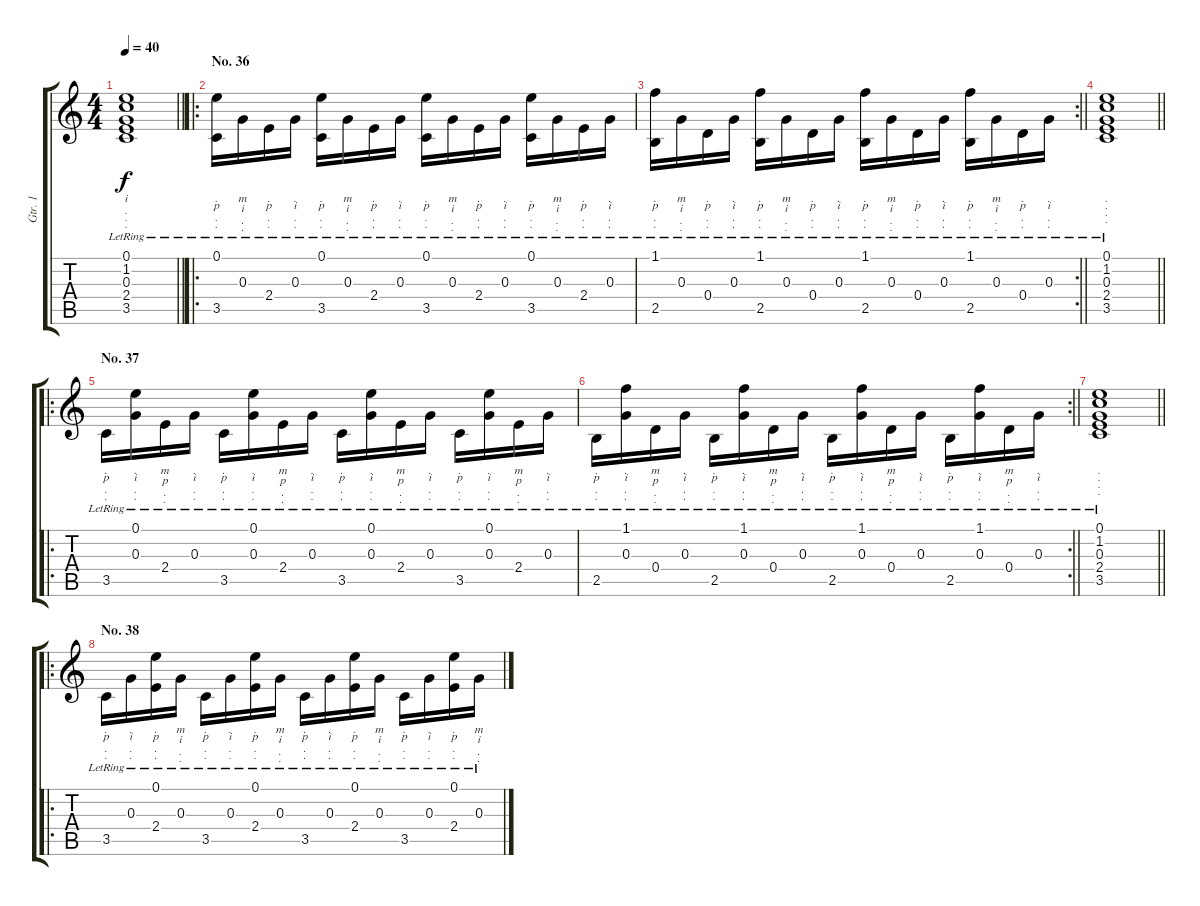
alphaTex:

\track ("Gtr. 1" "Gtr. 1") {instrument acousticguitarnylon}
\staff {score tabs}
\tuning (E4 B3 G3 D3 A2 E2) {hide}
\ts (4 4)
\tempo 40
\clef g2
\barLineRight lightlight
\ks c
(0.1{lr} 1.2{lr} 0.3{lr} 2.4{lr} 3.5{lr}).1{lyrics (0 "i") lyrics (1 ".") lyrics (2 ".") lyrics (3 ".") lyrics (4 "") dy f} |
\ro
\section ("" "No. 36")
(0.1{lr} 3.5{lr}).16{lyrics (0 ".") lyrics (1 "p") lyrics (2 ".") lyrics (3 ".") lyrics (4 "") beam Down} 0.3{lr}.16{lyrics (0 "m") lyrics (1 "i") lyrics (2 ".") lyrics (3 ".") lyrics (4 "") beam Down} 2.4{lr}.16{lyrics (0 ".") lyrics (1 "p") lyrics (2 ".") lyrics (3 ".") lyrics (4 "") beam Down} 0.3{lr}.16{lyrics (0 ".") lyrics (1 "i") lyrics (2 ".") lyrics (3 ".") lyrics (4 "") beam Down} (0.1{lr} 3.5{lr}).16{lyrics (0 ".") lyrics (1 "p") lyrics (2 ".") lyrics (3 ".") lyrics (4 "") beam Down} 0.3{lr}.16{lyrics (0 "m") lyrics (1 "i") lyrics (2 ".") lyrics (3 ".") lyrics (4 "") beam Down} 2.4{lr}.16{lyrics (0 ".") lyrics (1 "p") lyrics (2 ".") lyrics (3 ".") lyrics (4 "") beam Down} 0.3{lr}.16{lyrics (0 ".") lyrics (1 "i") lyrics (2 ".") lyrics (3 ".") lyrics (4 "") beam Down} (0.1{lr} 3.5{lr}).16{lyrics (0 ".") lyrics (1 "p") lyrics (2 ".") lyrics (3 ".") lyrics (4 "") beam Down} 0.3{lr}.16{lyrics (0 "m") lyrics (1 "i") lyrics (2 ".") lyrics (3 ".") lyrics (4 "") beam Down} 2.4{lr}.16{lyrics (0 ".") lyrics (1 "p") lyrics (2 ".") lyrics (3 ".") lyrics (4 "") beam Down} 0.3{lr}.16{lyrics (0 ".") lyrics (1 "i") lyrics (2 ".") lyrics (3 ".") lyrics (4 "") beam Down} (0.1{lr} 3.5{lr}).16{lyrics (0 ".") lyrics (1 "p") lyrics (2 ".") lyrics (3 ".") lyrics (4 "") beam Down} 0.3{lr}.16{lyrics (0 "m") lyrics (1 "i") lyrics (2 ".") lyrics (3 ".") lyrics (4 "") beam Down} 2.4{lr}.16{lyrics (0 ".") lyrics (1 "p") lyrics (2 ".") lyrics (3 ".") lyrics (4 "") beam Down} 0.3{lr}.16{lyrics (0 ".") lyrics (1 "i") lyrics (2 ".") lyrics (3 ".") lyrics (4 "") beam Down} |
\rc 2
\barLineRight lightlight
(1.1{lr} 2.5{lr}).16{lyrics (0 ".") lyrics (1 "p") lyrics (2 ".") lyrics (3 ".") lyrics (4 "") beam Down} 0.3{lr}.16{lyrics (0 "m") lyrics (1 "i") lyrics (2 ".") lyrics (3 ".") lyrics (4 "") beam Down} 0.4{lr}.16{lyrics (0 ".") lyrics (1 "p") lyrics (2 ".") lyrics (3 ".") lyrics (4 "") beam Down} 0.3{lr}.16{lyrics (0 ".") lyrics (1 "i") lyrics (2 ".") lyrics (3 ".") lyrics (4 "") beam Down} (1.1{lr} 2.5{lr}).16{lyrics (0 ".") lyrics (1 "p") lyrics (2 ".") lyrics (3 ".") lyrics (4 "") beam Down} 0.3{lr}.16{lyrics (0 "m") lyrics (1 "i") lyrics (2 ".") lyrics (3 ".") lyrics (4 "") beam Down} 0.4{lr}.16{lyrics (0 ".") lyrics (1 "p") lyrics (2 ".") lyrics (3 ".") lyrics (4 "") beam Down} 0.3{lr}.16{lyrics (0 ".") lyrics (1 "i") lyrics (2 ".") lyrics (3 ".") lyrics (4 "") beam Down} (1.1{lr} 2.5{lr}).16{lyrics (0 ".") lyrics (1 "p") lyrics (2 ".") lyrics (3 ".") lyrics (4 "") beam Down} 0.3{lr}.16{lyrics (0 "m") lyrics (1 "i") lyrics (2 ".") lyrics (3 ".") lyrics (4 "") beam Down} 0.4{lr}.16{lyrics (0 ".") lyrics (1 "p") lyrics (2 ".") lyrics (3 ".") lyrics (4 "") beam Down} 0.3{lr}.16{lyrics (0 ".") lyrics (1 "i") lyrics (2 ".") lyrics (3 ".") lyrics (4 "") beam Down} (1.1{lr} 2.5{lr}).16{lyrics (0 ".") lyrics (1 "p") lyrics (2 ".") lyrics (3 ".") lyrics (4 "") beam Down} 0.3{lr}.16{lyrics (0 "m") lyrics (1 "i") lyrics (2 ".") lyrics (3 ".") lyrics (4 "") beam Down} 0.4{lr}.16{lyrics (0 ".") lyrics (1 "p") lyrics (2 ".") lyrics (3 ".") lyrics (4 "") beam Down} 0.3{lr}.16{lyrics (0 ".") lyrics (1 "i") lyrics (2 ".") lyrics (3 ".") lyrics (4 "") beam Down} |
\barLineRight lightlight
(0.1{lr} 1.2{lr} 0.3{lr} 2.4{lr} 3.5{lr}).1{lyrics (0 ".") lyrics (1 ".") lyrics (2 ".") lyrics (3 ".") lyrics (4 "")} |
\ro
\section ("" "No. 37")
3.5{lr}.16{lyrics (0 ".") lyrics (1 "p") lyrics (2 ".") lyrics (3 ".") lyrics (4 "") beam Down} (0.1{lr} 0.3{lr}).16{lyrics (0 ".") lyrics (1 "i") lyrics (2 ".") lyrics (3 ".") lyrics (4 "") beam Down} 2.4{lr}.16{lyrics (0 "m") lyrics (1 "p") lyrics (2 ".") lyrics (3 ".") lyrics (4 "") beam Down} 0.3{lr}.16{lyrics (0 ".") lyrics (1 "i") lyrics (2 ".") lyrics (3 ".") lyrics (4 "") beam Down} 3.5{lr}.16{lyrics (0 ".") lyrics (1 "p") lyrics (2 ".") lyrics (3 ".") lyrics (4 "") beam Down} (0.1{lr} 0.3{lr}).16{lyrics (0 ".") lyrics (1 "i") lyrics (2 ".") lyrics (3 ".") lyrics (4 "") beam Down} 2.4{lr}.16{lyrics (0 "m") lyrics (1 "p") lyrics (2 ".") lyrics (3 ".") lyrics (4 "") beam Down} 0.3{lr}.16{lyrics (0 ".") lyrics (1 "i") lyrics (2 ".") lyrics (3 ".") lyrics (4 "") beam Down} 3.5{lr}.16{lyrics (0 ".") lyrics (1 "p") lyrics (2 ".") lyrics (3 ".") lyrics (4 "") beam Down} (0.1{lr} 0.3{lr}).16{lyrics (0 ".") lyrics (1 "i") lyrics (2 ".") lyrics (3 ".") lyrics (4 "") beam Down} 2.4{lr}.16{lyrics (0 "m") lyrics (1 "p") lyrics (2 ".") lyrics (3 ".") lyrics (4 "") beam Down} 0.3{lr}.16{lyrics (0 ".") lyrics (1 "i") lyrics (2 ".") lyrics (3 ".") lyrics (4 "") beam Down} 3.5{lr}.16{lyrics (0 ".") lyrics (1 "p") lyrics (2 ".") lyrics (3 ".") lyrics (4 "") beam Down} (0.1{lr} 0.3{lr}).16{lyrics (0 ".") lyrics (1 "i") lyrics (2 ".") lyrics (3 ".") lyrics (4 "") beam Down} 2.4{lr}.16{lyrics (0 "m") lyrics (1 "p") lyrics (2 ".") lyrics (3 ".") lyrics (4 "") beam Down} 0.3{lr}.16{lyrics (0 ".") lyrics (1 "i") lyrics (2 ".") lyrics (3 ".") lyrics (4 "") beam Down} |
\rc 2
\barLineRight lightlight
2.5{lr}.16{lyrics (0 ".") lyrics (1 "p") lyrics (2 ".") lyrics (3 ".") lyrics (4 "") beam Down} (1.1{lr} 0.3{lr}).16{lyrics (0 ".") lyrics (1 "i") lyrics (2 ".") lyrics (3 ".") lyrics (4 "") beam Down} 0.4{lr}.16{lyrics (0 "m") lyrics (1 "p") lyrics (2 ".") lyrics (3 ".") lyrics (4 "") beam Down} 0.3{lr}.16{lyrics (0 ".") lyrics (1 "i") lyrics (2 ".") lyrics (3 ".") lyrics (4 "") beam Down} 2.5{lr}.16{lyrics (0 ".") lyrics (1 "p") lyrics (2 ".") lyrics (3 ".") lyrics (4 "") beam Down} (1.1{lr} 0.3{lr}).16{lyrics (0 ".") lyrics (1 "i") lyrics (2 ".") lyrics (3 ".") lyrics (4 "") beam Down} 0.4{lr}.16{lyrics (0 "m") lyrics (1 "p") lyrics (2 ".") lyrics (3 ".") lyrics (4 "") beam Down} 0.3{lr}.16{lyrics (0 ".") lyrics (1 "i") lyrics (2 ".") lyrics (3 ".") lyrics (4 "") beam Down} 2.5{lr}.16{lyrics (0 ".") lyrics (1 "p") lyrics (2 ".") lyrics (3 ".") lyrics (4 "") beam Down} (1.1{lr} 0.3{lr}).16{lyrics (0 ".") lyrics (1 "i") lyrics (2 ".") lyrics (3 ".") lyrics (4 "") beam Down} 0.4{lr}.16{lyrics (0 "m") lyrics (1 "p") lyrics (2 ".") lyrics (3 ".") lyrics (4 "") beam Down} 0.3{lr}.16{lyrics (0 ".") lyrics (1 "i") lyrics (2 ".") lyrics (3 ".") lyrics (4 "") beam Down} 2.5{lr}.16{lyrics (0 ".") lyrics (1 "p") lyrics (2 ".") lyrics (3 ".") lyrics (4 "") beam Down} (1.1{lr} 0.3{lr}).16{lyrics (0 ".") lyrics (1 "i") lyrics (2 ".") lyrics (3 ".") lyrics (4 "") beam Down} 0.4{lr}.16{lyrics (0 "m") lyrics (1 "p") lyrics (2 ".") lyrics (3 ".") lyrics (4 "") beam Down} 0.3{lr}.16{lyrics (0 ".") lyrics (1 "i") lyrics (2 ".") lyrics (3 ".") lyrics (4 "") beam Down} |
\barLineRight lightlight
(0.1{lr} 1.2{lr} 0.3{lr} 2.4{lr} 3.5{lr}).1{lyrics (0 ".") lyrics (1 ".") lyrics (2 ".") lyrics (3 ".") lyrics (4 "")} |
\ro
\section ("" "No. 38")
3.5{lr}.16{lyrics (0 ".") lyrics (1 "p") lyrics (2 ".") lyrics (3 ".") lyrics (4 "") beam Down} 0.3{lr}.16{lyrics (0 ".") lyrics (1 "i") lyrics (2 ".") lyrics (3 ".") lyrics (4 "") beam Down} (0.1{lr} 2.4{lr}).16{lyrics (0 ".") lyrics (1 "p") lyrics (2 ".") lyrics (3 ".") lyrics (4 "") beam Down} 0.3{lr}.16{lyrics (0 "m") lyrics (1 "i") lyrics (2 ".") lyrics (3 ".") lyrics (4 "") beam Down} 3.5{lr}.16{lyrics (0 ".") lyrics (1 "p") lyrics (2 ".") lyrics (3 ".") lyrics (4 "") beam Down} 0.3{lr}.16{lyrics (0 ".") lyrics (1 "i") lyrics (2 ".") lyrics (3 ".") lyrics (4 "") beam Down} (0.1{lr} 2.4{lr}).16{lyrics (0 ".") lyrics (1 "p") lyrics (2 ".") lyrics (3 ".") lyrics (4 "") beam Down} 0.3{lr}.16{lyrics (0 "m") lyrics (1 "i") lyrics (2 ".") lyrics (3 ".") lyrics (4 "") beam Down} 3.5{lr}.16{lyrics (0 ".") lyrics (1 "p") lyrics (2 ".") lyrics (3 ".") lyrics (4 "") beam Down} 0.3{lr}.16{lyrics (0 ".") lyrics (1 "i") lyrics (2 ".") lyrics (3 ".") lyrics (4 "") beam Down} (0.1{lr} 2.4{lr}).16{lyrics (0 ".") lyrics (1 "p") lyrics (2 ".") lyrics (3 ".") lyrics (4 "") beam Down} 0.3{lr}.16{lyrics (0 "m") lyrics (1 "i") lyrics (2 ".") lyrics (3 ".") lyrics (4 "") beam Down} 3.5{lr}.16{lyrics (0 ".") lyrics (1 "p") lyrics (2 ".") lyrics (3 ".") lyrics (4 "") beam Down} 0.3{lr}.16{lyrics (0 ".") lyrics (1 "i") lyrics (2 ".") lyrics (3 ".") lyrics (4 "") beam Down} (0.1{lr} 2.4{lr}).16{lyrics (0 ".") lyrics (1 "p") lyrics (2 ".") lyrics (3 ".") lyrics (4 "") beam Down} 0.3{lr}.16{lyrics (0 "m") lyrics (1 "i") lyrics (2 ".") lyrics (3 ".") lyrics (4 "") beam Down}
